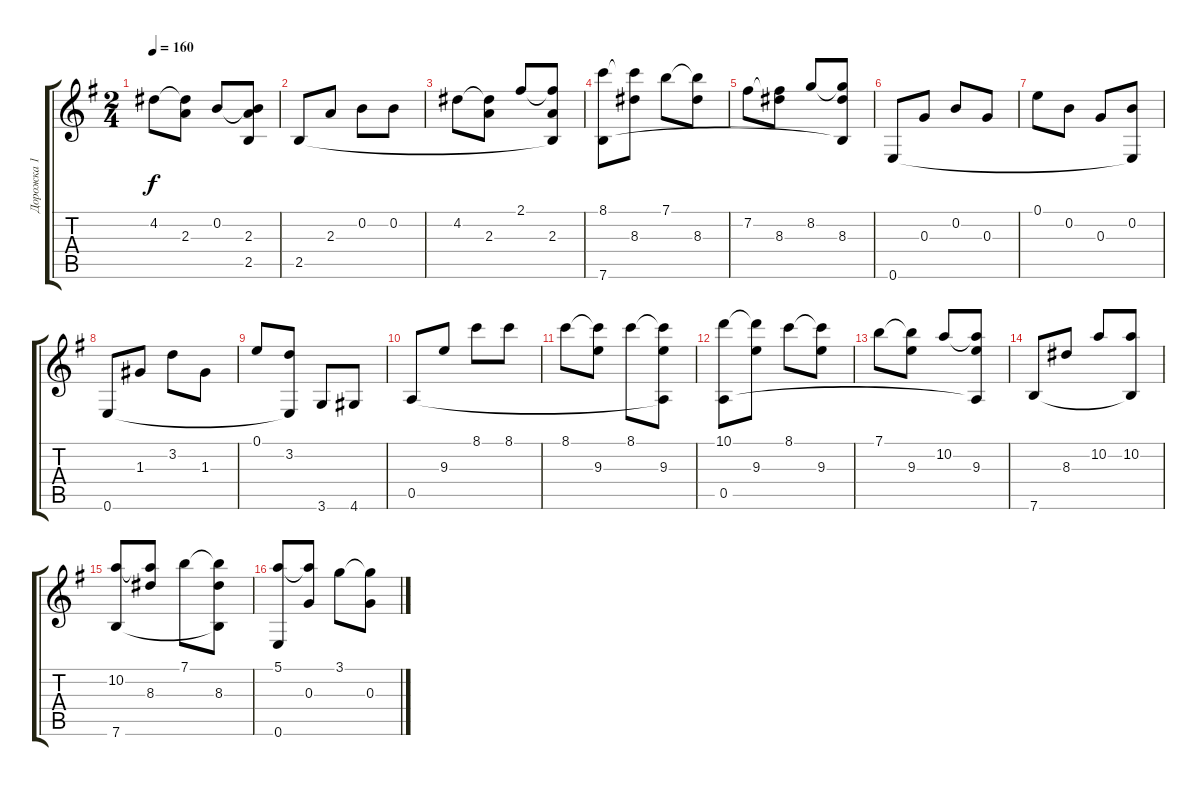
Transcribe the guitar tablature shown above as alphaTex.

\track ("Дорожка 1" "Дорожка 1") {instrument acousticguitarnylon}
\staff {score tabs}
\tuning (E4 B3 G3 D3 A2 E2) {hide}
\ts (2 4)
\tempo 160
\clef g2
\ks eminor
4.2.8{dy f} (4.2{t} 2.3).8 0.2.8 (0.2{t} 2.3 2.5{t}).8 |
2.5.8 2.3.8 0.2.8 0.2.8 |
4.2.8 (4.2{t} 2.3).8 2.1.8 (2.1{t} 2.3 2.5{t}).8 |
(8.1 7.6).8 (8.1{t} 8.3).8 7.1.8 (7.1{t} 8.3).8 |
7.2.8 (7.2{t} 8.3).8 8.2.8 (8.2{t} 8.3 7.6{t}).8 |
0.6.8 0.3.8 0.2.8 0.3.8 |
0.1.8 0.2.8 0.3.8 (0.2 0.6{t}).8 |
0.6.8 1.3.8 3.2.8 1.3.8 |
0.1.8 (3.2 0.6{t}).8 3.6.8 4.6.8 |
0.5.8 9.3.8 8.1.8 8.1.8 |
8.1.8 (8.1{t} 9.3).8 8.1.8 (8.1{t} 9.3 0.5{t}).8 |
(10.1 0.5).8 (10.1{t} 9.3).8 8.1.8 (8.1{t} 9.3).8 |
7.1.8 (7.1{t} 9.3).8 10.2.8 (10.2{t} 9.3 0.5{t}).8 |
7.6.8 8.3.8 10.2.8 (10.2 7.6{t}).8 |
(10.2 7.6).8 (10.2{t} 8.3).8 7.1.8 (7.1{t} 8.3 7.6{t}).8 |
(5.1 0.6).8 (5.1{t} 0.3).8 3.1.8 (3.1{t} 0.3).8
